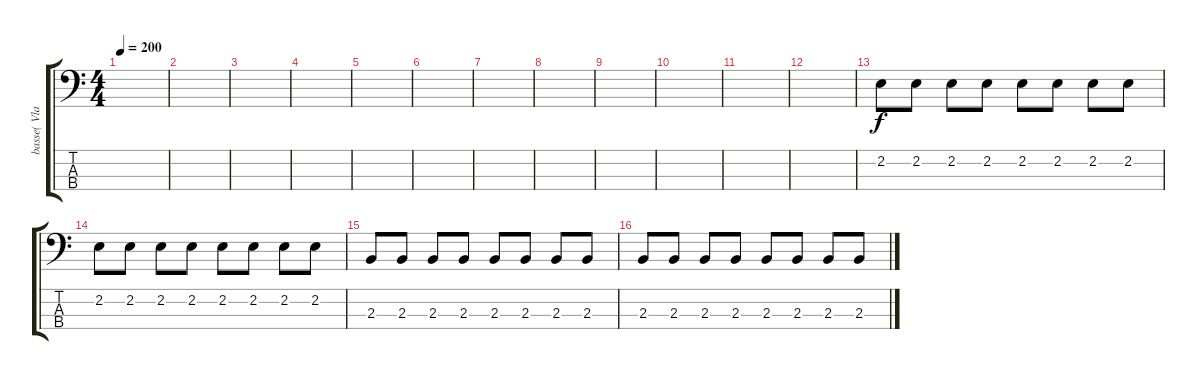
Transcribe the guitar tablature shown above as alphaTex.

\track ("basse( Vlad ) " "basse( Vla") {instrument electricbasspick}
\staff {score tabs}
\tuning (G2 D2 A1 E1) {hide}
\ts (4 4)
\tempo 200
\clef f4
\ks c
|
|
|
|
|
|
|
|
|
|
|
|
2.2.8 2.2.8 2.2.8 2.2.8 2.2.8 2.2.8 2.2.8 2.2.8 |
2.2.8 2.2.8 2.2.8 2.2.8 2.2.8 2.2.8 2.2.8 2.2.8 |
2.3.8 2.3.8 2.3.8 2.3.8 2.3.8 2.3.8 2.3.8 2.3.8 |
2.3.8 2.3.8 2.3.8 2.3.8 2.3.8 2.3.8 2.3.8 2.3.8
